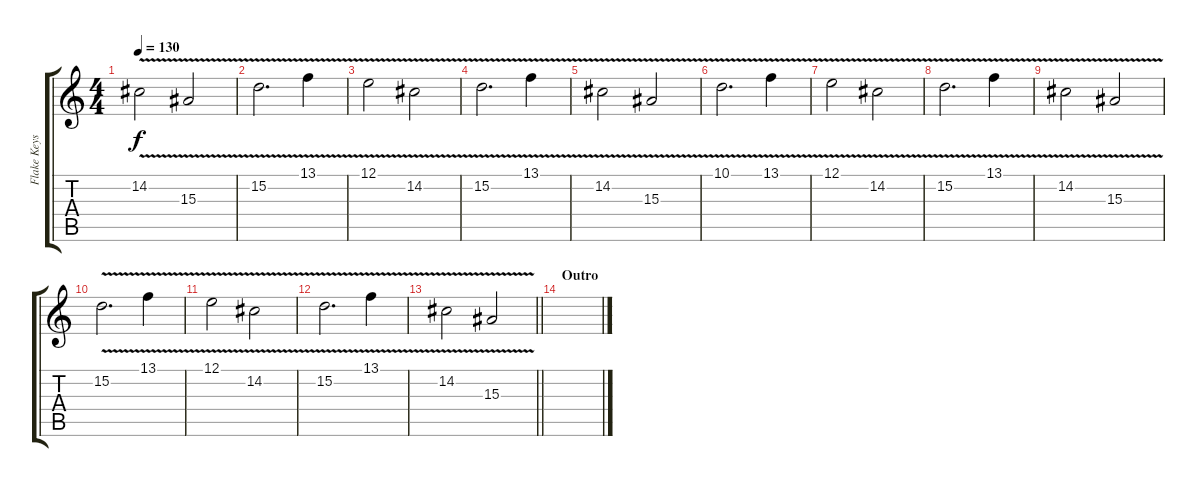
\track ("Flake Keys 2" "Flake Keys") {instrument voiceoohs}
\staff {score tabs}
\tuning (E4 B3 G3 D3 A2 E2) {hide}
\ts (4 4)
\tempo 130
\clef g2
\ks c
14.2{v}.2{dy f} 15.3{v}.2 |
15.2{v}.2{d} 13.1{v}.4 |
12.1{v}.2 14.2{v}.2 |
15.2{v}.2{d} 13.1{v}.4 |
14.2{v}.2 15.3{v}.2 |
10.1{v}.2{d volume 14} 13.1{v}.4 |
12.1{v}.2 14.2{v}.2 |
15.2{v}.2{d} 13.1{v}.4 |
14.2{v}.2 15.3{v}.2 |
15.2{v}.2{d} 13.1{v}.4 |
12.1{v}.2 14.2{v}.2 |
15.2{v}.2{d} 13.1{v}.4 |
\barLineRight lightlight
14.2{v}.2 15.3{v}.2 |
\section ("" "Outro")
